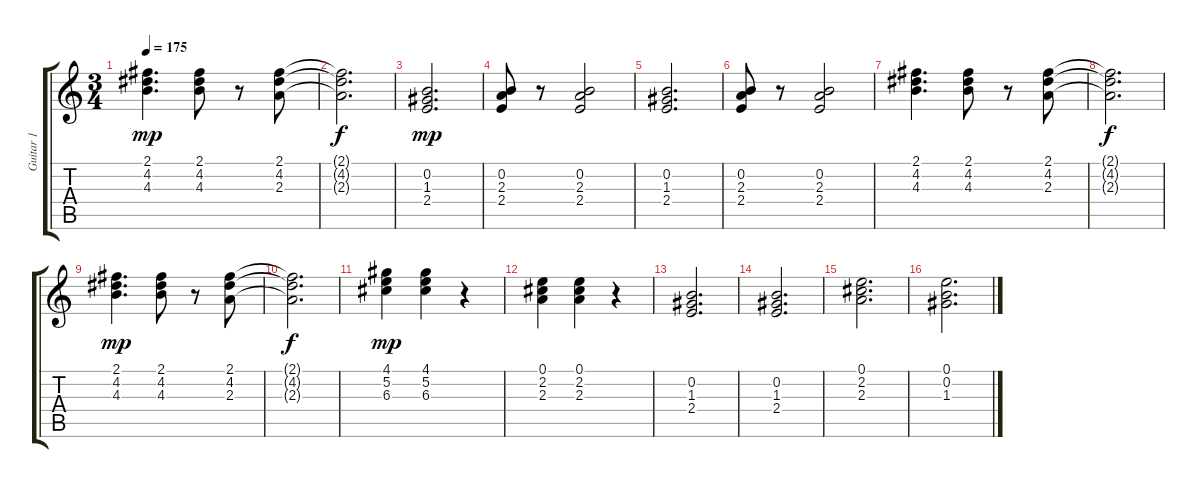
\track ("Guitar 1" "Guitar 1") {instrument overdrivenguitar}
\staff {score tabs}
\tuning (E4 B3 G3 D3 A2 E2) {hide}
\ts (3 4)
\tempo 175
\clef g2
\ks c
(2.1 4.2 4.3).4{d dy mp} (2.1 4.2 4.3).8 r.8 (2.1 4.2 2.3).8 |
(2.1{t} 4.2{t} 2.3{t}).2{d dy f} |
(0.2 1.3 2.4).2{d dy mp} |
(0.2 2.3 2.4).8 r.8 (0.2 2.3 2.4).2 |
(0.2 1.3 2.4).2{d} |
(0.2 2.3 2.4).8 r.8 (0.2 2.3 2.4).2 |
(2.1 4.2 4.3).4{d} (2.1 4.2 4.3).8 r.8 (2.1 4.2 2.3).8 |
(2.1{t} 4.2{t} 2.3{t}).2{d dy f} |
(2.1 4.2 4.3).4{d dy mp} (2.1 4.2 4.3).8 r.8 (2.1 4.2 2.3).8 |
(2.1{t} 4.2{t} 2.3{t}).2{d dy f} |
(4.1 5.2 6.3).4{dy mp} (4.1 5.2 6.3).4 r.4 |
(0.1 2.2 2.3).4 (0.1 2.2 2.3).4 r.4 |
(0.2 1.3 2.4).2{d} |
(0.2 1.3 2.4).2{d} |
(0.1 2.2 2.3).2{d} |
(0.1 0.2 1.3).2{d}
